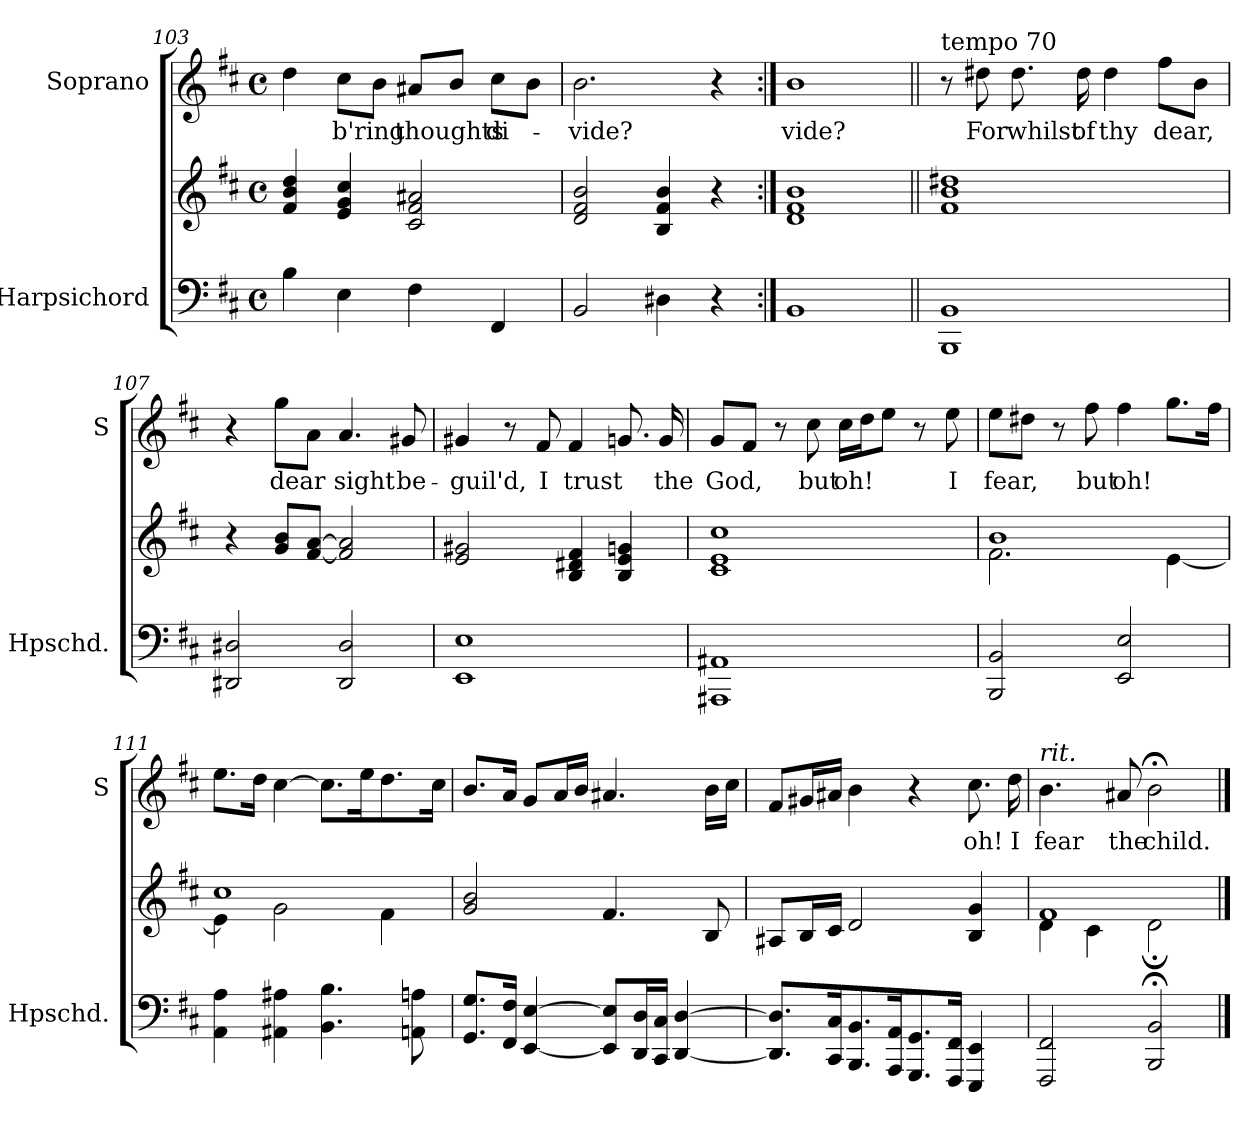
**kern	**kern	**kern	**text
*part2	*part2	*part1	*part1
*staff3	*staff2	*staff1	*staff1
*I"Harpsichord	*	*I"Soprano	*
*I'Hpschd.	*	*I'S	*
!!LO:LB:g=z
*clefF4	*clefG2	*clefG2	*
*k[f#c#]	*k[f#c#]	*k[f#c#]	*
*D:	*D:	*D:	*
*M4/4	*M4/4	*M4/4	*
*met(c)	*met(c)	*met(c)	*
=103	=103	=103	=103
4B\	4f#/ 4b/ 4dd/	4dd\	.
!	!	!	!LO:LY:b
4E\	4e/ 4g/ 4cc#/	8cc#\L	-b'ring
.	.	8b\J	.
!	!	!	!LO:LY:b
4F#\	2c#/ 2f#/ 2a#X/	8a#X/L	thoughts
.	.	8b/J	.
!	!	!	!LO:LY:b
4FF#/	.	8cc#\L	di-
.	.	8b\J	.
=104	=104	=104	=104
!	!	!	!LO:LY:b
2BB/	2d/ 2f#/ 2b/	2.b\	-vide?
4D#X\	4B/ 4f#/ 4b/	.	.
4r	4r	4r	.
=105:|!	=105:|!	=105:|!	=105:|!
!	!	!	!LO:LY:b
1BB	1d 1f# 1b	1b	vide?
=106||	=106||	=106||	=106||
!	!	!LO:TX:a:t=tempo 70	!
1BBB 1BB	1f# 1b 1dd#X	8r	.
!	!	!	!LO:LY:b
.	.	8dd#X\	For
!	!	!	!LO:LY:b
.	.	8.dd#\	whilst
!	!	!	!LO:LY:b
.	.	16dd#\	of
!	!	!	!LO:LY:b
.	.	4dd#\	thy
!	!	!	!LO:LY:b
.	.	8ff#\L	dear,
.	.	8b\J	.
=107	=107	=107	=107
2DD#X/ 2D#X/	4r	4r	.
!	!	!	!LO:LY:b
.	8g/ 8b/L	8gg\L	dear
.	[8f#/ [8a/J	8a\J	.
!	!	!	!LO:LY:b
2DD#/ 2D#/	2f#/] 2a/]	4.a/	sight
!	!	!	!LO:LY:b
.	.	8g#X/	be-
!!LO:LB:g=z
=108	=108	=108	=108
!	!	!	!LO:LY:b
1EE 1E	2e/ 2g#X/	4g#X/	-guil'd,
.	.	8r	.
!	!	!	!LO:LY:b
.	.	8f#/	I
!	!	!	!LO:LY:b
.	4B/ 4d#X/ 4f#/	4f#/	trust
.	4B/ 4e/ 4gn/	8.gn/	.
!	!	!	!LO:LY:b
.	.	16g/	the
=109	=109	=109	=109
!	!	!	!LO:LY:b
1AAA#X 1AA#X	1c# 1e 1cc#	8g/L	God,
.	.	8f#/J	.
.	.	8r	.
!	!	!	!LO:LY:b
.	.	8cc#\	but
!	!	!	!LO:LY:b
.	.	16cc#\LL	oh!
.	.	16dd\J	.
.	.	8ee\J	.
.	.	8r	.
!	!	!	!LO:LY:b
.	.	8ee\	I
=110	=110	=110	=110
*	*^	*	*
!	!	!	!	!LO:LY:b
2BBB/ 2BB/	1b	2.f#\	8ee\L	fear,
.	.	.	8dd#X\J	.
.	.	.	8r	.
!	!	!	!	!LO:LY:b
.	.	.	8ff#\	but
!	!	!	!	!LO:LY:b
2EE/ 2E/	.	.	4ff#\	oh!
.	.	[<4e\	8.gg\L	.
.	.	.	16ff#\Jk	.
=111	=111	=111	=111	=111
4AA\ 4A\	1cc#	4e\]	8.ee\L	.
.	.	.	16dd\Jk	.
4AA#X\ 4A#X\	.	2g\	[4cc#\	.
4.BB\ 4.B\	.	.	8.cc#\L]	.
.	.	.	16ee\k	.
.	.	4f#\	8.dd\	.
8AAn\ 8An\	.	.	.	.
.	.	.	16cc#\Jk	.
*	*v	*v	*	*
!!LO:LB:g=z
=112	=112	=112	=112
8.GG/ 8.G/L	2g/ 2b/	8.b/L	.
16FF#/ 16F#/Jk	.	16a/Jk	.
[4EE/ [4E/	.	8g/L	.
.	.	16a/L	.
.	.	16b/JJ	.
8EE/] 8E/]L	4.f#/	4.a#X/	.
16DD/ 16D/L	.	.	.
16CC#/ 16C#/JJ	.	.	.
[4DD/ [4D/	.	.	.
.	8B/	16b\LL	.
.	.	16cc#\JJ	.
=113	=113	=113	=113
8.DD/] 8.D/]L	8A#X/L	8f#/L	.
.	16B/L	16g#X/L	.
16CC#/ 16C#/k	16c#/JJ	16a#X/JJ	.
8.BBB/ 8.BB/	2d/	4b\	.
16AAA/ 16AA/k	.	.	.
8.GGG/ 8.GG/	.	4r	.
16FFF#/ 16FF#/Jk	.	.	.
!	!	!	!LO:LY:b
4EEE/ 4EE/	4B/ 4g/	8.cc#\	oh!
!	!	!	!LO:LY:b
.	.	16dd\	I
=114	=114	=114	=114
*	*^	*	*
!	!	!	!LO:TX:a:i:t=rit.	!
!	!	!	!	!LO:LY:b
2FFF#/ 2FF#/	1f#	4d\	4.b\	fear
.	.	4c#\	.	.
!	!	!	!	!LO:LY:b
.	.	.	8a#X/	the
!	!	!	!	!LO:LY:b
2BBB/;< 2BB/;<	.	2d;<\	2b;<\	child.
*	*v	*v	*	*
==	==	==	==
*-	*-	*-	*-
